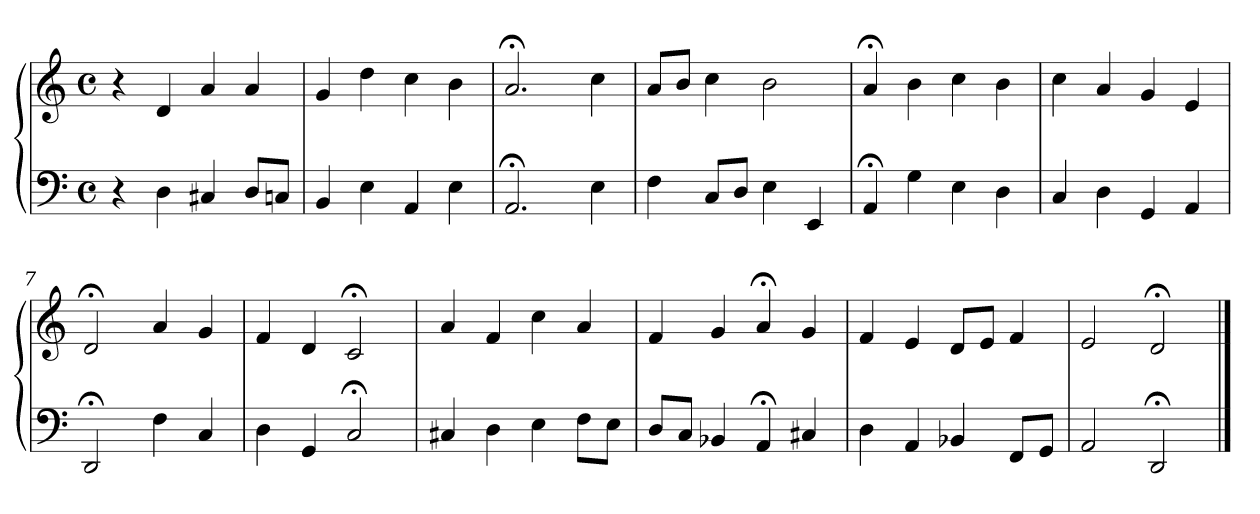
**kern	**kern
*part1	*part1
*staff2	*staff1
*clefF4	*clefG2
*M4/4	*M4/4
*met(c)	*met(c)
=1	=1
4r	4r
4D	4d
4C#X	4a
8DL	4a
8CnJ	.
=2	=2
4BB	4g
4E	4dd
4AA	4cc
4E	4b
=3	=3
2.AA;<	2.a;<
4E	4cc
=4	=4
4F	8aL
.	8bJ
8CL	4cc
8DJ	.
4E	2b
4EE	.
=5	=5
4AA;<	4a;<
4G	4b
4E	4cc
4D	4b
=6	=6
4C	4cc
4D	4a
4GG	4g
4AA	4e
=7	=7
2DD;<	2d;<
4F	4a
4C	4g
!!LO:LB:g=z
=8	=8
4D	4f
4GG	4d
2C;<	2c;<
=9	=9
4C#X	4a
4D	4f
4E	4cc
8FL	4a
8EJ	.
=10	=10
8DL	4f
8CJ	.
4BB-X	4g
4AA;<	4a;<
4C#X	4g
=11	=11
4D	4f
4AA	4e
4BB-X	8dL
.	8eJ
8FFL	4f
8GGJ	.
=12	=12
2AA	2e
2DD;<	2d;<
==	==
*-	*-
